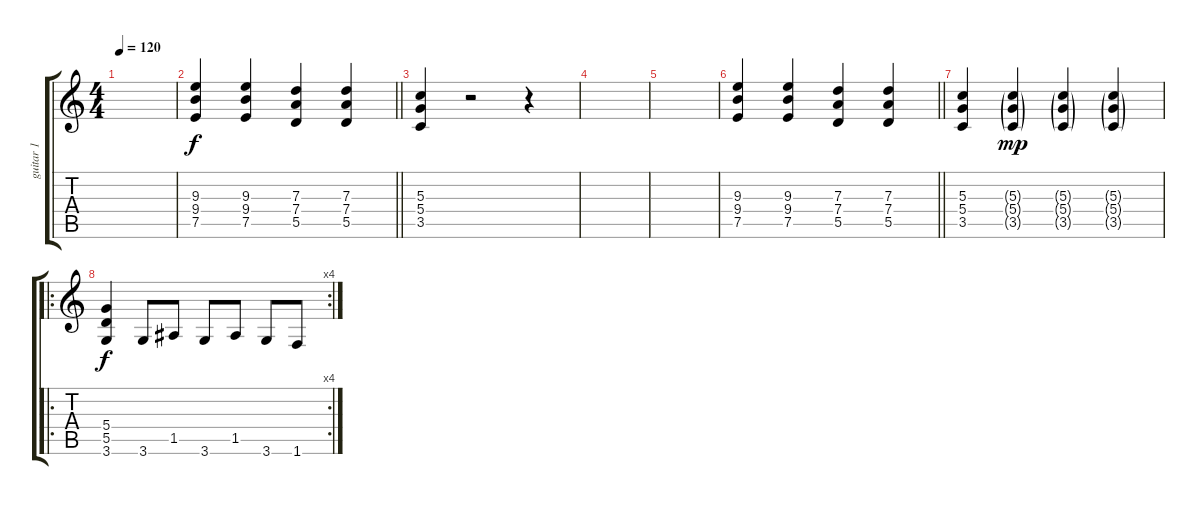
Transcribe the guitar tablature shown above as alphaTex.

\track ("guitar 1" "guitar 1") {instrument distortionguitar}
\staff {score tabs}
\tuning (E4 B3 G3 D3 A2 E2) {hide}
\ts (4 4)
\tempo 120
\clef g2
\ks c
|
\barLineRight lightlight
(9.3 9.4 7.5).4 (9.3 9.4 7.5).4 (7.3 7.4 5.5).4 (7.3 7.4 5.5).4 |
(5.3 5.4 3.5).4 r.2 r.4 |
|
|
\barLineRight lightlight
(9.3 9.4 7.5).4 (9.3 9.4 7.5).4 (7.3 7.4 5.5).4 (7.3 7.4 5.5).4 |
(5.3 5.4 3.5).4 (5.3{g} 5.4{g} 3.5{g}).4{dy mp} (5.3{g} 5.4{g} 3.5{g}).4 (5.3{g} 5.4{g} 3.5{g}).4 |
\ro
\rc 4
(5.4 5.5 3.6).4{dy f} 3.6.8 1.5.8 3.6.8 1.5.8 3.6.8 1.6.8
